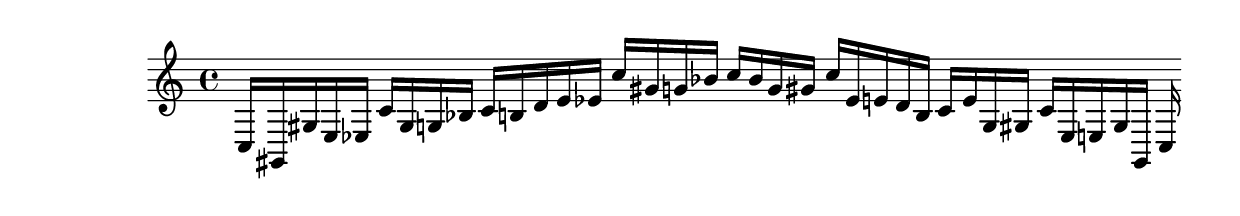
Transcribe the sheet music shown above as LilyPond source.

% z vector: tensor([[-2.2804,  1.6752, -2.6724,  1.9345,  1.9387,  1.5290,  1.3806,  0.0954, 1.0118, -3.6358,  1.3275,  1.1761, -0.5651,  0.3515, -0.2694,  1.0531]])
    \new PianoStaff <<
    \cadenzaOn
    \new Staff = "right" {
    \clef treble
        c16 [ gis, gis e ees ]
    c' [ gis g bes ]
    c' [ b d' e' ees' ]
    c'' [ gis' g' bes' ]
    c'' [ bes' g' gis' ]
    c'' [ ees' e' d' b ]
    c' [ e' g gis ]
    c' [ ees e gis gis, ]
    c
    }
    >>
    